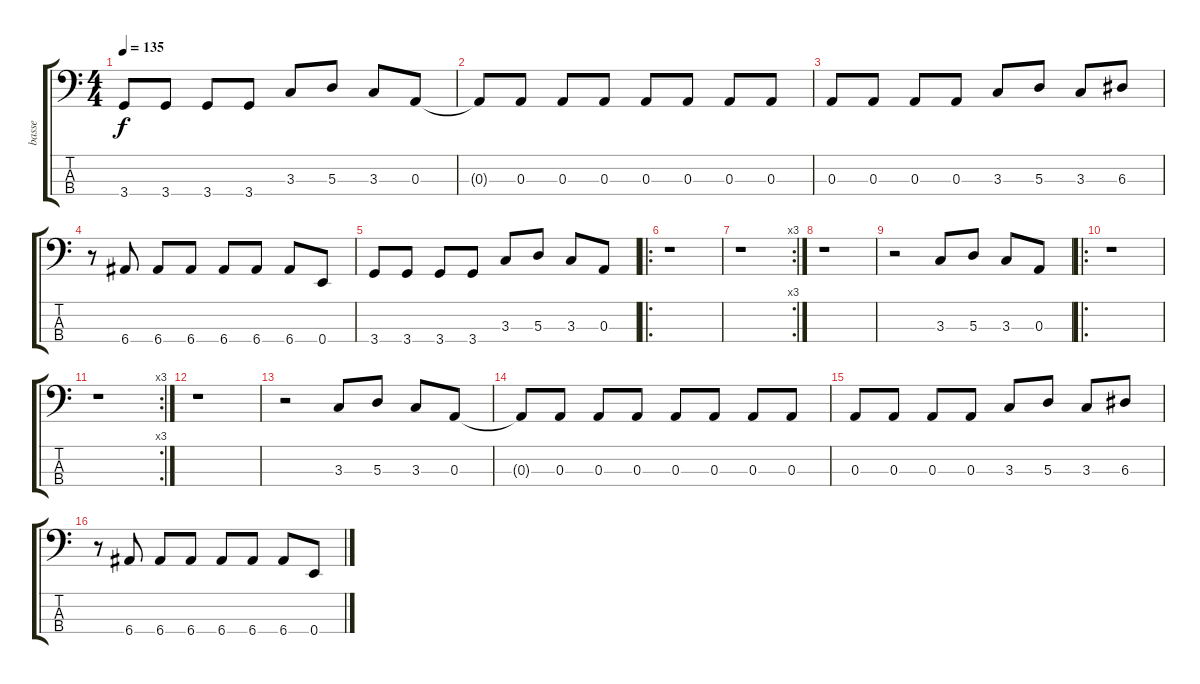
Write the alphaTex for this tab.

\track ("basse" "basse") {instrument electricbassfinger}
\staff {score tabs}
\tuning (G2 D2 A1 E1) {hide}
\ts (4 4)
\tempo 135
\clef f4
\ks c
3.4.8{dy f} 3.4.8 3.4.8 3.4.8 3.3.8 5.3.8 3.3.8 0.3.8 |
0.3{t}.8 0.3.8 0.3.8 0.3.8 0.3.8 0.3.8 0.3.8 0.3.8 |
0.3.8 0.3.8 0.3.8 0.3.8 3.3.8 5.3.8 3.3.8 6.3.8 |
r.8 6.4.8 6.4.8 6.4.8 6.4.8 6.4.8 6.4.8 0.4.8 |
3.4.8 3.4.8 3.4.8 3.4.8 3.3.8 5.3.8 3.3.8 0.3.8 |
\ro
r.1 |
\rc 3
r.1 |
r.1 |
r.2 3.3.8 5.3.8 3.3.8 0.3.8 |
\ro
r.1 |
\rc 3
r.1 |
r.1 |
r.2 3.3.8 5.3.8 3.3.8 0.3.8 |
0.3{t}.8 0.3.8 0.3.8 0.3.8 0.3.8 0.3.8 0.3.8 0.3.8 |
0.3.8 0.3.8 0.3.8 0.3.8 3.3.8 5.3.8 3.3.8 6.3.8 |
r.8 6.4.8 6.4.8 6.4.8 6.4.8 6.4.8 6.4.8 0.4.8
